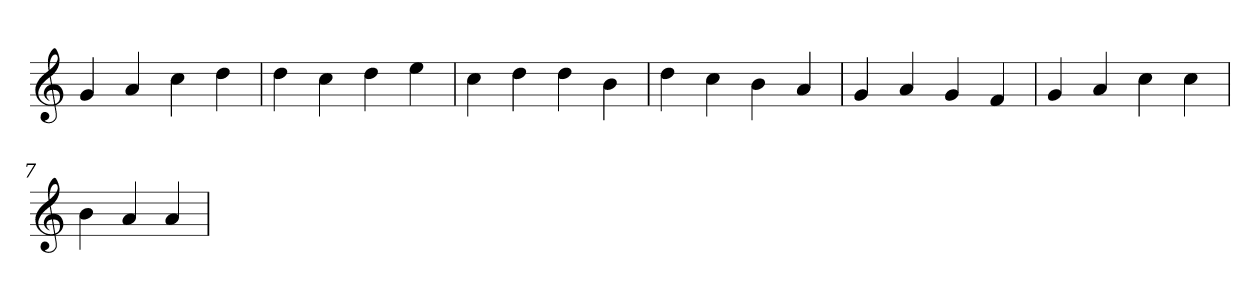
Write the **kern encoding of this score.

**kern
*part1
*staff1
*clefG2
=1
4g
4a
4cc
4dd
=2
4dd
4cc
4dd
4ee
=3
4cc
4dd
4dd
4b
=4
4dd
4cc
4b
4a
=5
4g
4a
4g
4f
=6
4g
4a
4cc
4cc
=7
4b
4a
4a
=
*-
